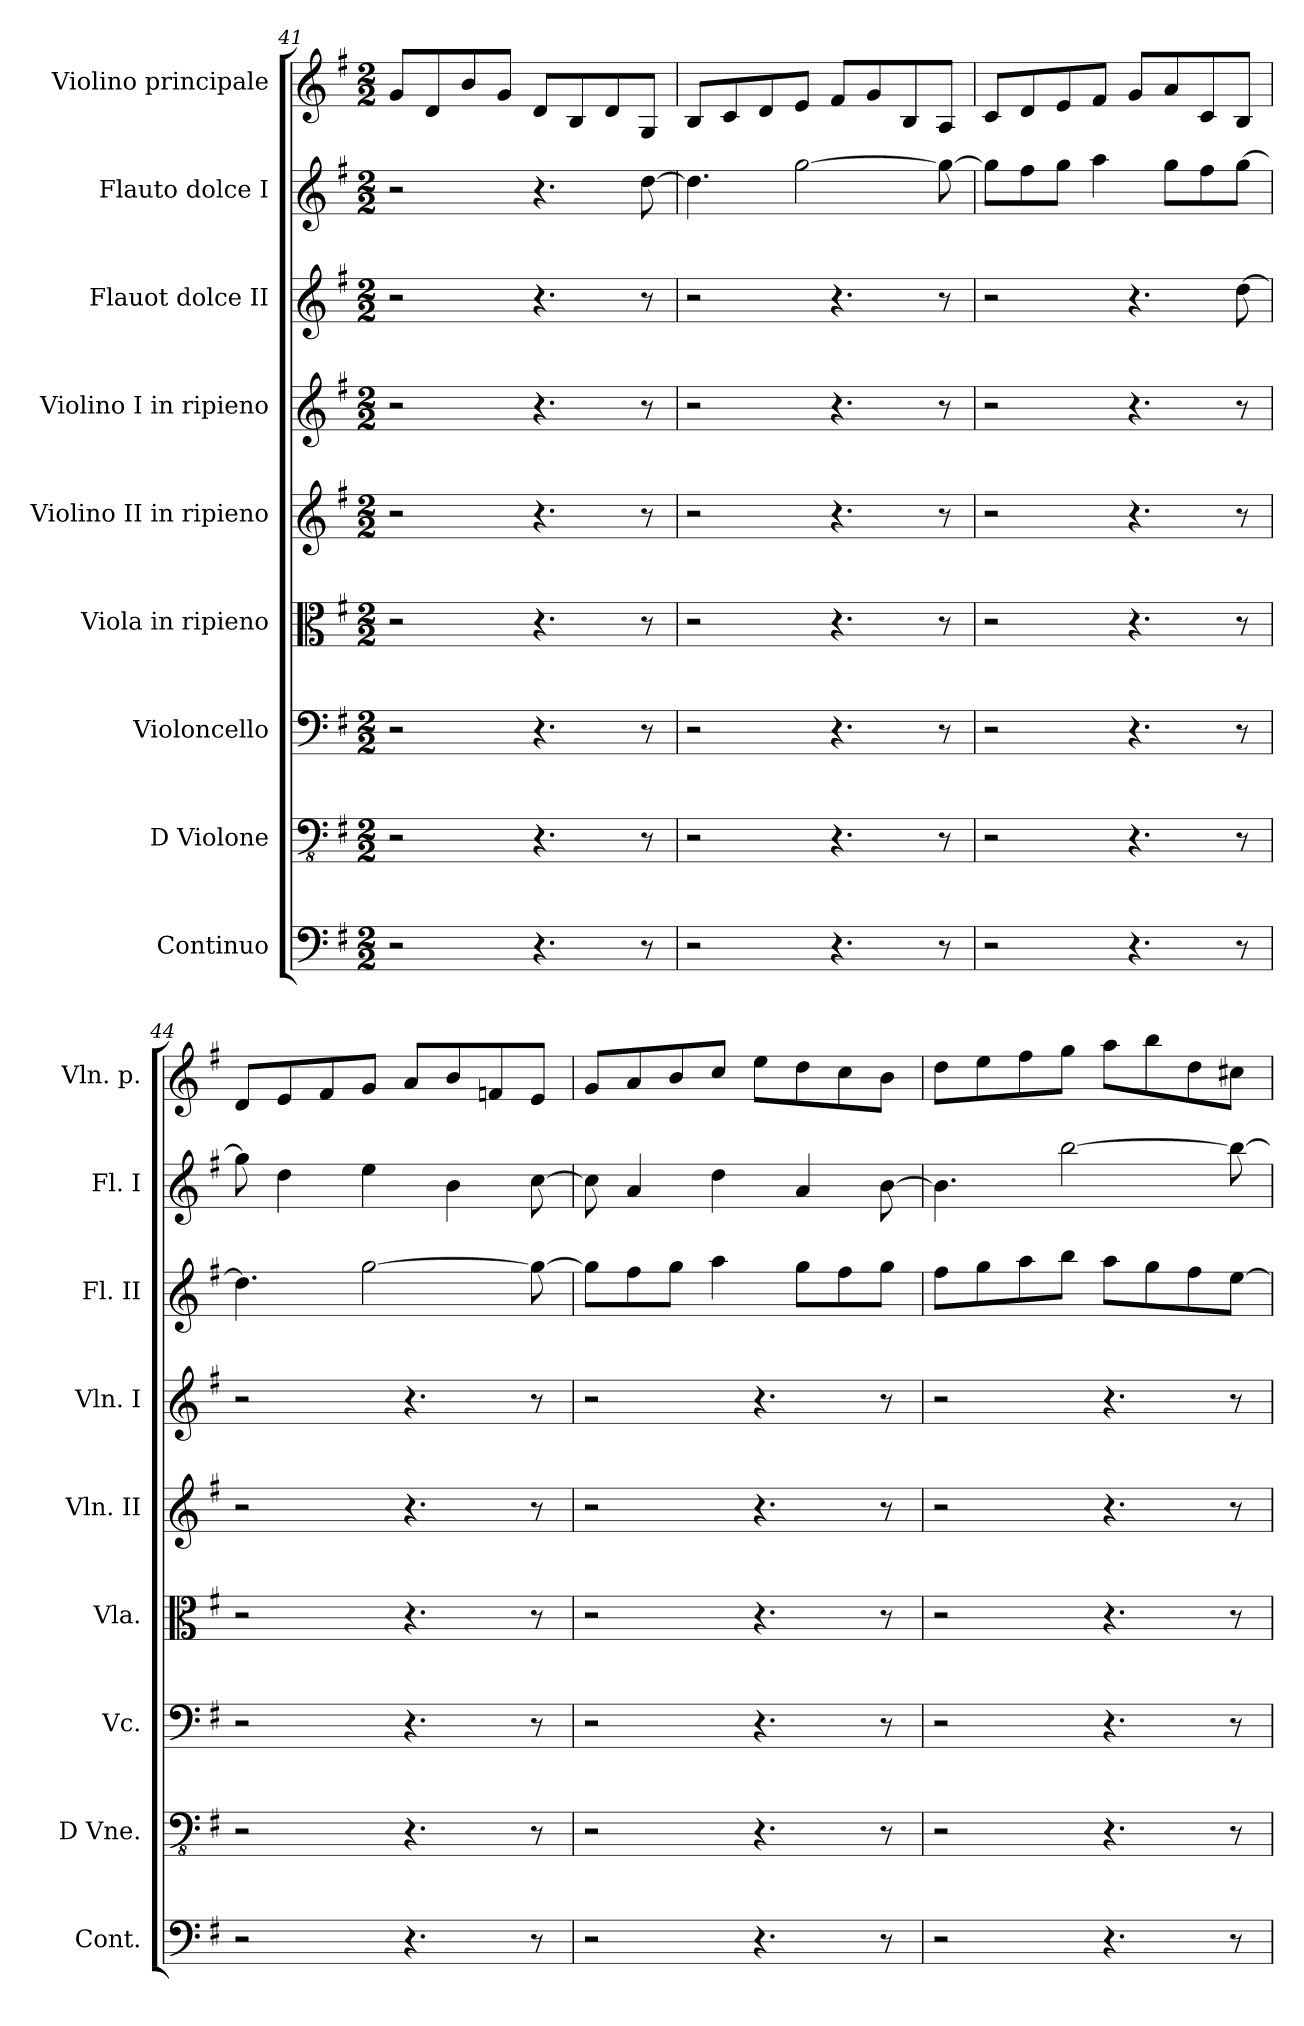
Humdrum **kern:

**kern	**kern	**kern	**kern	**kern	**kern	**kern	**kern	**kern
*part9	*part8	*part7	*part6	*part5	*part4	*part3	*part2	*part1
*staff9	*staff8	*staff7	*staff6	*staff5	*staff4	*staff3	*staff2	*staff1
*I"Continuo	*I"D Violone	*I"Violoncello	*I"Viola in ripieno	*I"Violino II in ripieno	*I"Violino I in ripieno	*I"Flauot dolce II	*I"Flauto dolce I	*I"Violino principale
*I'Cont.	*I'D Vne.	*I'Vc.	*I'Vla.	*I'Vln. II	*I'Vln. I	*I'Fl. II	*I'Fl. I	*I'Vln. p.
*clefF4	*clefFv4	*clefF4	*clefC3	*clefG2	*clefG2	*clefG2	*clefG2	*clefG2
*	*ITrd7c12	*	*	*	*	*	*	*
*k[f#]	*k[f#]	*k[f#]	*k[f#]	*k[f#]	*k[f#]	*k[f#]	*k[f#]	*k[f#]
*M2/2	*M2/2	*M2/2	*M2/2	*M2/2	*M2/2	*M2/2	*M2/2	*M2/2
=41	=41	=41	=41	=41	=41	=41	=41	=41
2r	2r	2r	2r	2r	2r	2r	2r	8g/L
.	.	.	.	.	.	.	.	8d/
.	.	.	.	.	.	.	.	8b/
.	.	.	.	.	.	.	.	8g/J
4.r	4.r	4.r	4.r	4.r	4.r	4.r	4.r	8d/L
.	.	.	.	.	.	.	.	8B/
.	.	.	.	.	.	.	.	8d/
8r	8r	8r	8r	8r	8r	8r	[8dd\	8G/J
=42	=42	=42	=42	=42	=42	=42	=42	=42
2r	2r	2r	2r	2r	2r	2r	4.dd\]	8B/L
.	.	.	.	.	.	.	.	8c/
.	.	.	.	.	.	.	.	8d/
.	.	.	.	.	.	.	[2gg\	8e/J
4.r	4.r	4.r	4.r	4.r	4.r	4.r	.	8f#/L
.	.	.	.	.	.	.	.	8g/
.	.	.	.	.	.	.	.	8B/
8r	8r	8r	8r	8r	8r	8r	8gg\_	8A/J
=43	=43	=43	=43	=43	=43	=43	=43	=43
2r	2r	2r	2r	2r	2r	2r	8gg\L]	8c/L
.	.	.	.	.	.	.	8ff#\	8d/
.	.	.	.	.	.	.	8gg\J	8e/
.	.	.	.	.	.	.	4aa\	8f#/J
4.r	4.r	4.r	4.r	4.r	4.r	4.r	.	8g/L
.	.	.	.	.	.	.	8gg\L	8a/
.	.	.	.	.	.	.	8ff#\	8c/
8r	8r	8r	8r	8r	8r	[8dd\	[8gg\J	8B/J
!!LO:PB:g=z
=44	=44	=44	=44	=44	=44	=44	=44	=44
2r	2r	2r	2r	2r	2r	4.dd\]	8gg\]	8d/L
.	.	.	.	.	.	.	4dd\	8e/
.	.	.	.	.	.	.	.	8f#/
.	.	.	.	.	.	[2gg\	4ee\	8g/J
4.r	4.r	4.r	4.r	4.r	4.r	.	.	8a/L
.	.	.	.	.	.	.	4b\	8b/
.	.	.	.	.	.	.	.	8fn/
8r	8r	8r	8r	8r	8r	8gg\_	[8cc\	8e/J
=45	=45	=45	=45	=45	=45	=45	=45	=45
2r	2r	2r	2r	2r	2r	8gg\L]	8cc\]	8g/L
.	.	.	.	.	.	8ff#\	4a/	8a/
.	.	.	.	.	.	8gg\J	.	8b/
.	.	.	.	.	.	4aa\	4dd\	8cc/J
4.r	4.r	4.r	4.r	4.r	4.r	.	.	8ee\L
.	.	.	.	.	.	8gg\L	4a/	8dd\
.	.	.	.	.	.	8ff#\	.	8cc\
8r	8r	8r	8r	8r	8r	8gg\J	[8b\	8b\J
=46	=46	=46	=46	=46	=46	=46	=46	=46
2r	2r	2r	2r	2r	2r	8ff#\L	4.b\]	8dd\L
.	.	.	.	.	.	8gg\	.	8ee\
.	.	.	.	.	.	8aa\	.	8ff#\
.	.	.	.	.	.	8bb\J	[2bb\	8gg\J
4.r	4.r	4.r	4.r	4.r	4.r	8aa\L	.	8aa\L
.	.	.	.	.	.	8gg\	.	8bb\
.	.	.	.	.	.	8ff#\	.	8dd\
8r	8r	8r	8r	8r	8r	[8ee\J	8bb\_	8cc#X\J
=	=	=	=	=	=	=	=	=
*-	*-	*-	*-	*-	*-	*-	*-	*-
